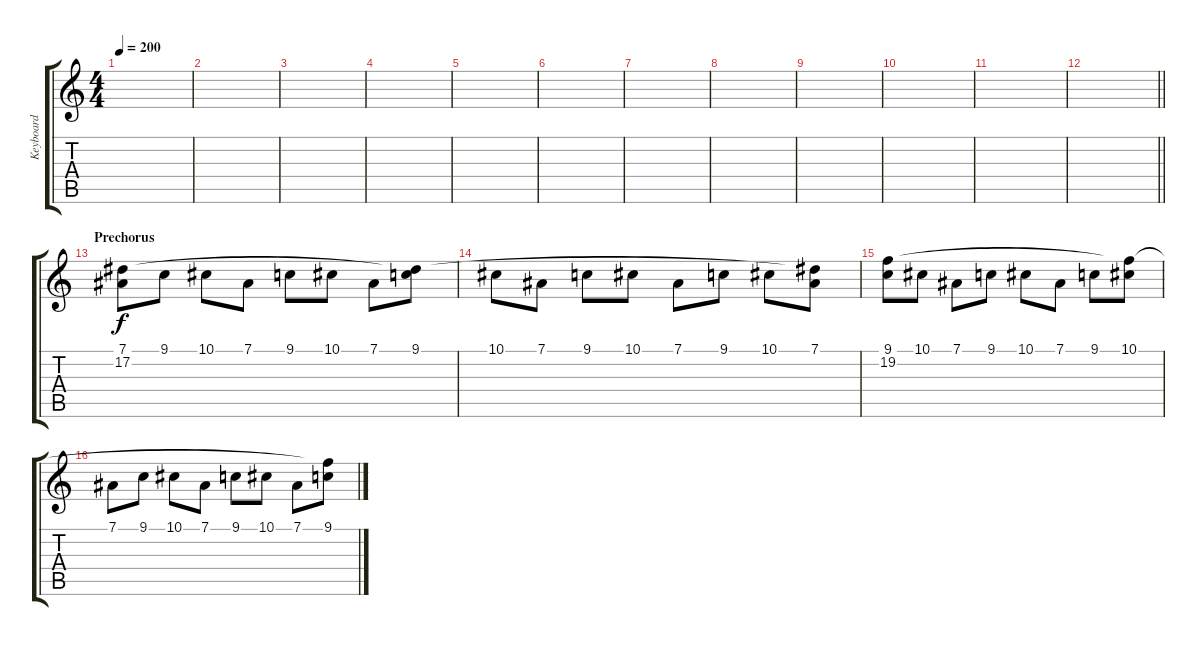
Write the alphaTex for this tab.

\track ("Keyboard" "Keyboard") {instrument stringensemble1}
\staff {score tabs}
\tuning (Eb4 Bb3 Gb3 Db3 Ab2 Eb2) {hide}
\ts (4 4)
\tempo 200
\clef g2
\ks c
|
|
|
|
|
|
|
|
|
|
|
\barLineRight lightlight
|
\section ("" "Prechorus")
(7.1 17.2).8 9.1.8 10.1.8 7.1.8 9.1.8 10.1.8 7.1.8 (9.1 17.2{t}).8 |
10.1.8 7.1.8 9.1.8 10.1.8 7.1.8 9.1.8 10.1.8 (7.1 17.2{t}).8 |
(9.1 19.2).8 10.1.8 7.1.8 9.1.8 10.1.8 7.1.8 9.1.8 (10.1 19.2{t}).8 |
7.1.8 9.1.8 10.1.8 7.1.8 9.1.8 10.1.8 7.1.8 (9.1 19.2{t}).8
